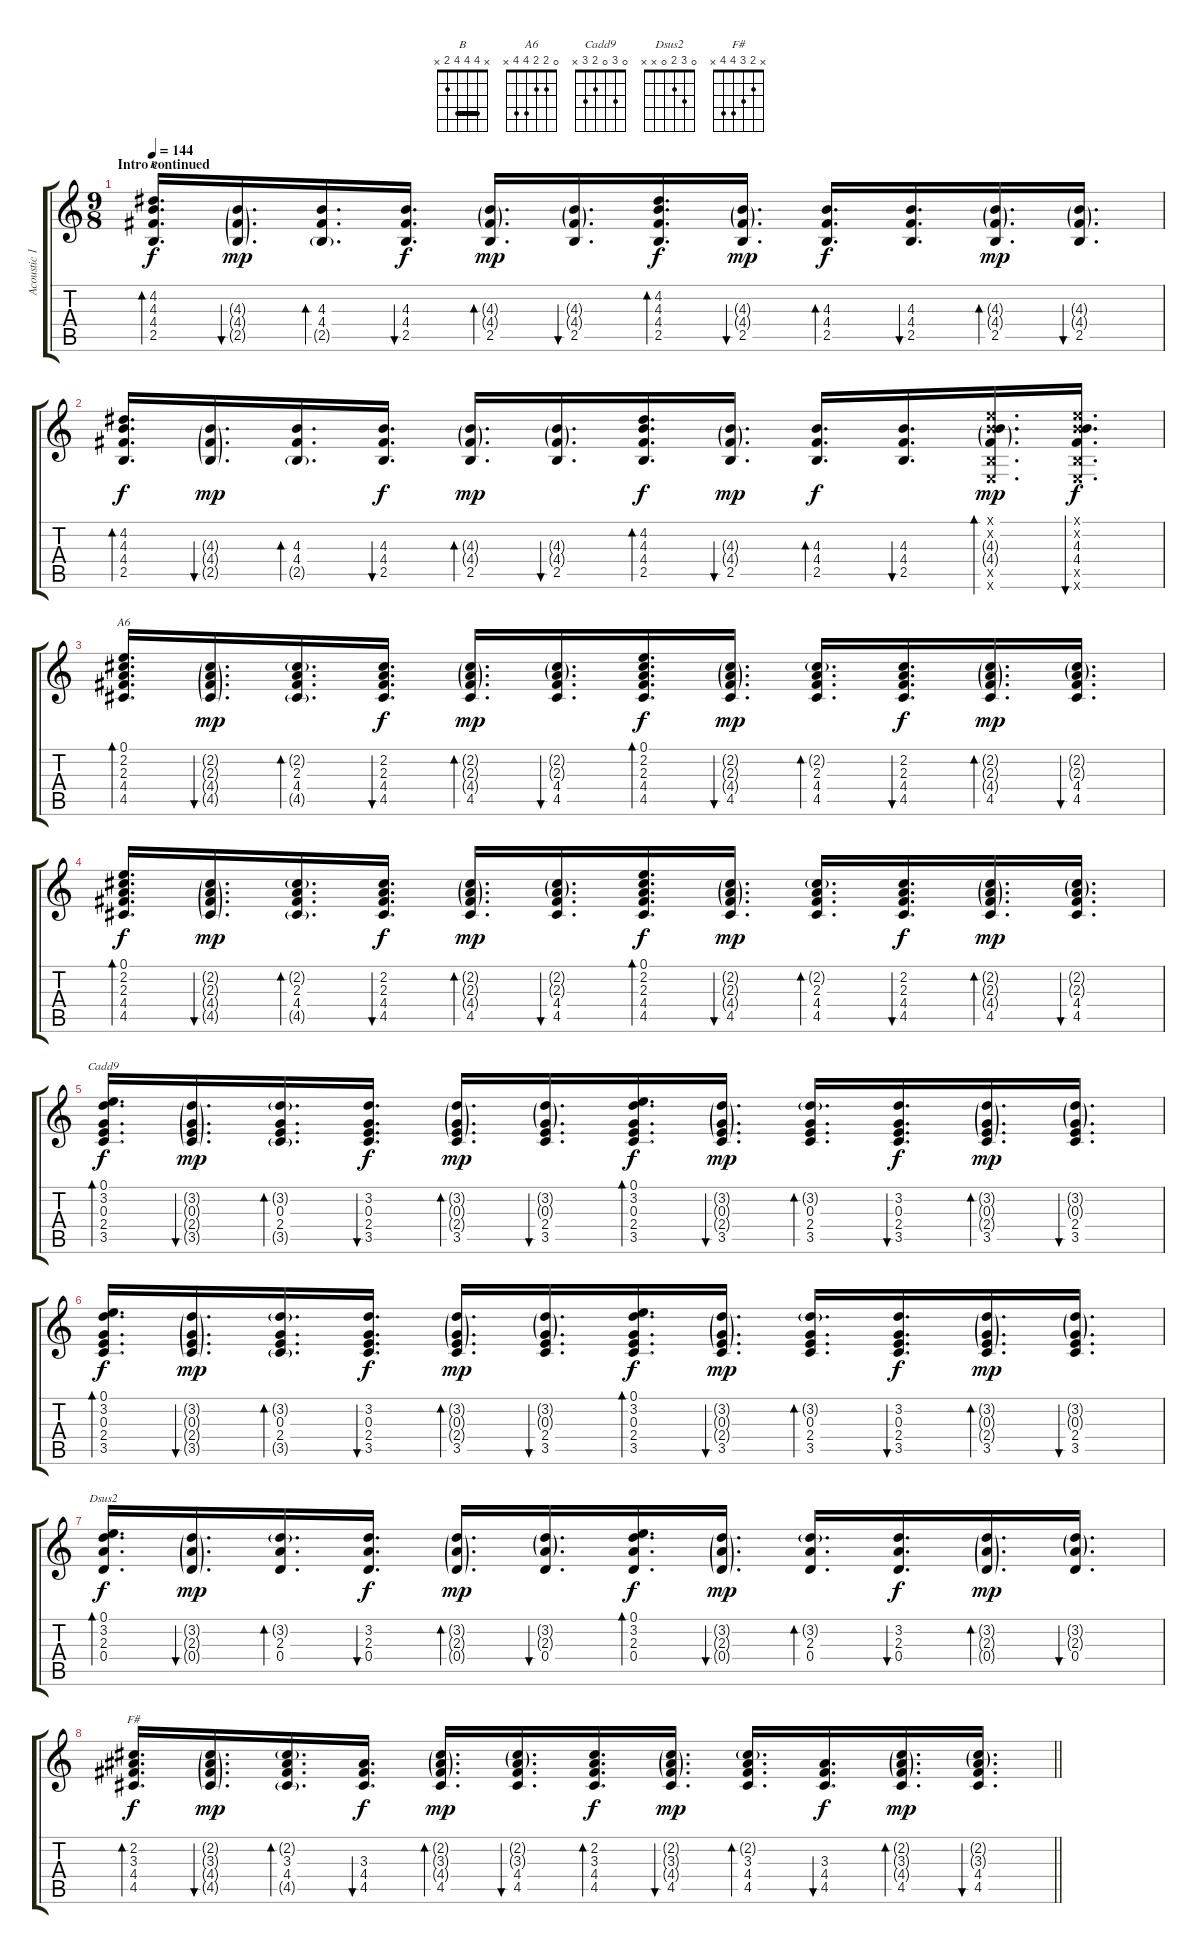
\track ("Acoustic 1 (MIDI!)" "Acoustic 1") {instrument acousticguitarsteel}
\staff {score tabs}
\tuning (E4 B3 G3 D3 A2 E2) {hide}
\chord ("B" x 4 4 4 2 x) {barre 4}
\chord ("A6" 0 2 2 4 4 x)
\chord ("Cadd9" 0 3 0 2 3 x)
\chord ("Dsus2" 0 3 2 0 x x)
\chord ("F#" x 2 3 4 4 x)
\ts (9 8)
\section ("" "Intro continued")
\tempo 144
\clef g2
\ks c
(4.2 4.3 4.4 2.5).16{d bd 60 ch "B" dy f} (4.3{g} 4.4{g} 2.5{g}).16{d bu 60 dy mp} (4.3 4.4 2.5{g}).16{d bd 60} (4.3 4.4 2.5).16{d bu 60 dy f} (4.3{g} 4.4{g} 2.5).16{d bd 60 dy mp} (4.3{g} 4.4{g} 2.5).16{d bu 60} (4.2 4.3 4.4 2.5).16{d bd 60 dy f} (4.3{g} 4.4{g} 2.5).16{d bu 60 dy mp} (4.3 4.4 2.5).16{d bd 60 dy f} (4.3 4.4 2.5).16{d bu 60} (4.3{g} 4.4{g} 2.5).16{d bd 60 dy mp} (4.3{g} 4.4{g} 2.5).16{d bu 60} |
(4.2 4.3 4.4 2.5).16{d bd 60 dy f} (4.3{g} 4.4{g} 2.5{g}).16{d bu 60 dy mp} (4.3 4.4 2.5{g}).16{d bd 60} (4.3 4.4 2.5).16{d bu 60 dy f} (4.3{g} 4.4{g} 2.5).16{d bd 60 dy mp} (4.3{g} 4.4{g} 2.5).16{d bu 60} (4.2 4.3 4.4 2.5).16{d bd 60 dy f} (4.3{g} 4.4{g} 2.5).16{d bu 60 dy mp} (4.3 4.4 2.5).16{d bd 60 dy f} (4.3 4.4 2.5).16{d bu 60} (0.1{x} 0.2{x} 4.3{g} 4.4{g} 2.5{x} 0.6{x}).16{d bd 60 dy mp} (0.1{x} 0.2{x} 4.3 4.4 2.5{x} 0.6{x}).16{d bu 60 dy f} |
(0.1 2.2 2.3 4.4 4.5).16{d bd 60 ch "A6"} (2.2{g} 2.3{g} 4.4{g} 4.5{g}).16{d bu 60 dy mp} (2.2{g} 2.3 4.4 4.5{g}).16{d bd 60} (2.2 2.3 4.4 4.5).16{d bu 60 dy f} (2.2{g} 2.3{g} 4.4{g} 4.5).16{d bd 60 dy mp} (2.2{g} 2.3{g} 4.4 4.5).16{d bu 60} (0.1 2.2 2.3 4.4 4.5).16{d bd 60 dy f} (2.2{g} 2.3{g} 4.4{g} 4.5).16{d bu 60 dy mp} (2.2{g} 2.3 4.4 4.5).16{d bd 60} (2.2 2.3 4.4 4.5).16{d bu 60 dy f} (2.2{g} 2.3{g} 4.4{g} 4.5).16{d bd 60 dy mp} (2.2{g} 2.3{g} 4.4 4.5).16{d bu 60} |
(0.1 2.2 2.3 4.4 4.5).16{d bd 60 dy f} (2.2{g} 2.3{g} 4.4{g} 4.5{g}).16{d bu 60 dy mp} (2.2{g} 2.3 4.4 4.5{g}).16{d bd 60} (2.2 2.3 4.4 4.5).16{d bu 60 dy f} (2.2{g} 2.3{g} 4.4{g} 4.5).16{d bd 60 dy mp} (2.2{g} 2.3{g} 4.4 4.5).16{d bu 60} (0.1 2.2 2.3 4.4 4.5).16{d bd 60 dy f} (2.2{g} 2.3{g} 4.4{g} 4.5).16{d bu 60 dy mp} (2.2{g} 2.3 4.4 4.5).16{d bd 60} (2.2 2.3 4.4 4.5).16{d bu 60 dy f} (2.2{g} 2.3{g} 4.4{g} 4.5).16{d bd 60 dy mp} (2.2{g} 2.3{g} 4.4 4.5).16{d bu 60} |
(0.1 3.2 0.3 2.4 3.5).16{d bd 60 ch "Cadd9" dy f} (3.2{g} 0.3{g} 2.4{g} 3.5{g}).16{d bu 60 dy mp} (3.2{g} 0.3 2.4 3.5{g}).16{d bd 60} (3.2 0.3 2.4 3.5).16{d bu 60 dy f} (3.2{g} 0.3{g} 2.4{g} 3.5).16{d bd 60 dy mp} (3.2{g} 0.3{g} 2.4 3.5).16{d bu 60} (0.1 3.2 0.3 2.4 3.5).16{d bd 60 dy f} (3.2{g} 0.3{g} 2.4{g} 3.5).16{d bu 60 dy mp} (3.2{g} 0.3 2.4 3.5).16{d bd 60} (3.2 0.3 2.4 3.5).16{d bu 60 dy f} (3.2{g} 0.3{g} 2.4{g} 3.5).16{d bd 60 dy mp} (3.2{g} 0.3{g} 2.4 3.5).16{d bu 60} |
(0.1 3.2 0.3 2.4 3.5).16{d bd 60 dy f} (3.2{g} 0.3{g} 2.4{g} 3.5{g}).16{d bu 60 dy mp} (3.2{g} 0.3 2.4 3.5{g}).16{d bd 60} (3.2 0.3 2.4 3.5).16{d bu 60 dy f} (3.2{g} 0.3{g} 2.4{g} 3.5).16{d bd 60 dy mp} (3.2{g} 0.3{g} 2.4 3.5).16{d bu 60} (0.1 3.2 0.3 2.4 3.5).16{d bd 60 dy f} (3.2{g} 0.3{g} 2.4{g} 3.5).16{d bu 60 dy mp} (3.2{g} 0.3 2.4 3.5).16{d bd 60} (3.2 0.3 2.4 3.5).16{d bu 60 dy f} (3.2{g} 0.3{g} 2.4{g} 3.5).16{d bd 60 dy mp} (3.2{g} 0.3{g} 2.4 3.5).16{d bu 60} |
(0.1 3.2 2.3 0.4).16{d bd 60 ch "Dsus2" dy f} (3.2{g} 2.3{g} 0.4{g}).16{d bu 60 dy mp} (3.2{g} 2.3 0.4).16{d bd 60} (3.2 2.3 0.4).16{d bu 60 dy f} (3.2{g} 2.3{g} 0.4{g}).16{d bd 60 dy mp} (3.2{g} 2.3{g} 0.4).16{d bu 60} (0.1 3.2 2.3 0.4).16{d bd 60 dy f} (3.2{g} 2.3{g} 0.4{g}).16{d bu 60 dy mp} (3.2{g} 2.3 0.4).16{d bd 60} (3.2 2.3 0.4).16{d bu 60 dy f} (3.2{g} 2.3{g} 0.4{g}).16{d bd 60 dy mp} (3.2{g} 2.3{g} 0.4).16{d bu 60} |
\barLineRight lightlight
(2.2 3.3 4.4 4.5).16{d bd 60 ch "F#" dy f} (2.2{g} 3.3{g} 4.4{g} 4.5{g}).16{d bu 60 dy mp} (2.2{g} 3.3 4.4 4.5{g}).16{d bd 60} (3.3 4.4 4.5).16{d bu 60 dy f} (2.2{g} 3.3{g} 4.4{g} 4.5).16{d bd 60 dy mp} (2.2{g} 3.3{g} 4.4 4.5).16{d bu 60} (2.2 3.3 4.4 4.5).16{d bd 60 dy f} (2.2{g} 3.3{g} 4.4{g} 4.5).16{d bu 60 dy mp} (2.2{g} 3.3 4.4 4.5).16{d bd 60} (3.3 4.4 4.5).16{d bu 60 dy f} (2.2{g} 3.3{g} 4.4{g} 4.5).16{d bd 60 dy mp} (2.2{g} 3.3{g} 4.4 4.5).16{d bu 60}
